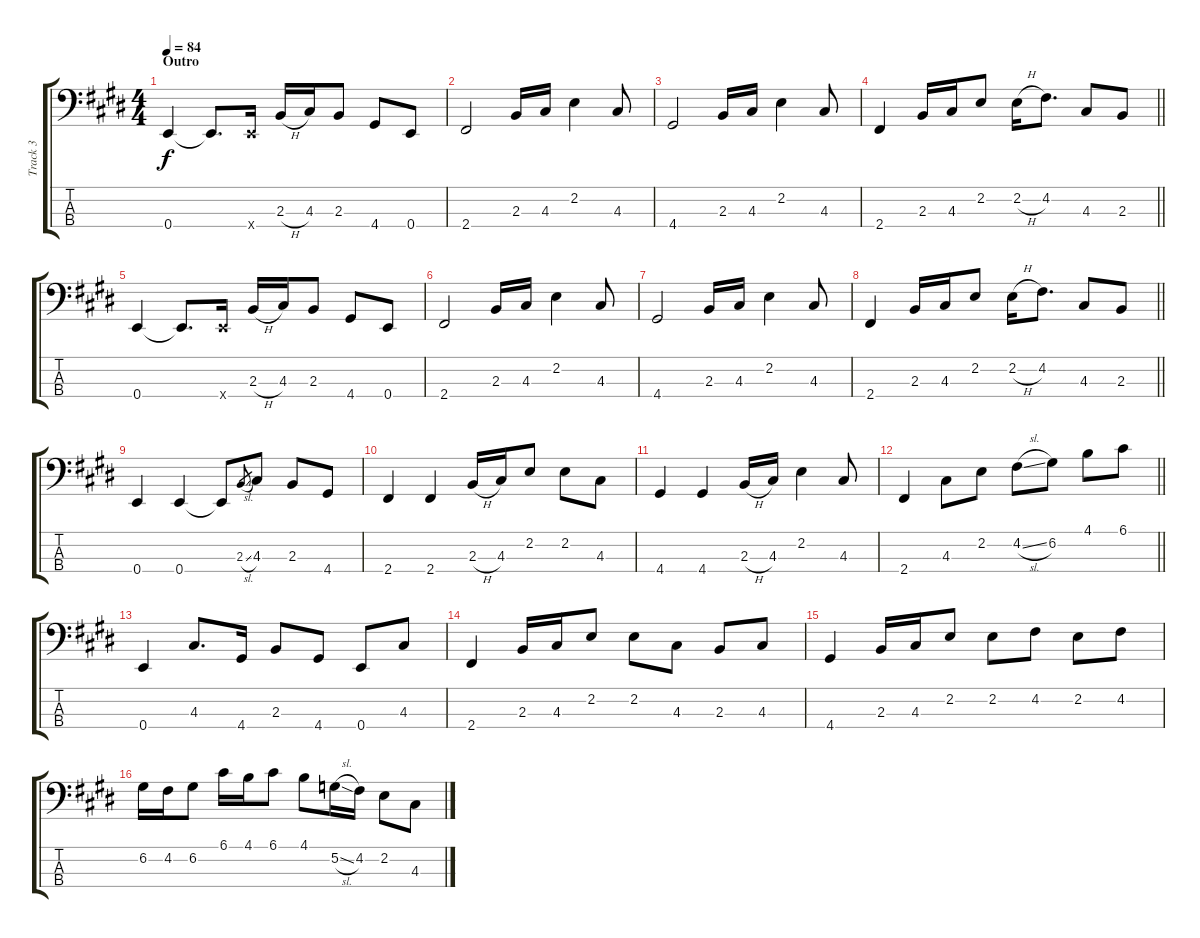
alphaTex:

\track ("Track 3" "Track 3") {instrument electricbassfinger}
\staff {score tabs}
\tuning (G2 D2 A1 E1) {hide}
\ts (4 4)
\section ("" "Outro")
\tempo 84
\clef f4
\ks e
0.4.4{dy f} 0.4{t}.8{d} 0.4{x}.16 2.3{h}.16 4.3.16 2.3.8 4.4.8 0.4.8 |
2.4.2 2.3.16 4.3.16 2.2.4 4.3.8 |
4.4.2 2.3.16 4.3.16 2.2.4 4.3.8 |
\barLineRight lightlight
2.4.4 2.3.16 4.3.16 2.2.8 2.2{h}.16 4.2.8{d} 4.3.8 2.3.8 |
0.4.4 0.4{t}.8{d} 0.4{x}.16 2.3{h}.16 4.3.16 2.3.8 4.4.8 0.4.8 |
2.4.2 2.3.16 4.3.16 2.2.4 4.3.8 |
4.4.2 2.3.16 4.3.16 2.2.4 4.3.8 |
\barLineRight lightlight
2.4.4 2.3.16 4.3.16 2.2.8 2.2{h}.16 4.2.8{d} 4.3.8 2.3.8 |
0.4.4 0.4.4 0.4{t}.8 2.3{sl}.8{gr} 4.3.8 2.3.8 4.4.8 |
2.4.4 2.4.4 2.3{h}.16 4.3.16 2.2.8 2.2.8 4.3.8 |
4.4.4 4.4.4 2.3{h}.16 4.3.16 2.2.4 4.3.8 |
\barLineRight lightlight
2.4.4 4.3.8 2.2.8 4.2{sl}.8 6.2.8 4.1.8 6.1.8 |
0.4.4 4.3.8{d} 4.4.16 2.3.8 4.4.8 0.4.8 4.3.8 |
2.4.4 2.3.16 4.3.16 2.2.8 2.2.8 4.3.8 2.3.8 4.3.8 |
4.4.4 2.3.16 4.3.16 2.2.8 2.2.8 4.2.8 2.2.8 4.2.8 |
6.2.16 4.2.16 6.2.8 6.1.16 4.1.16 6.1.8 4.1.8 5.2{sl}.16 4.2.16 2.2.8 4.3.8
